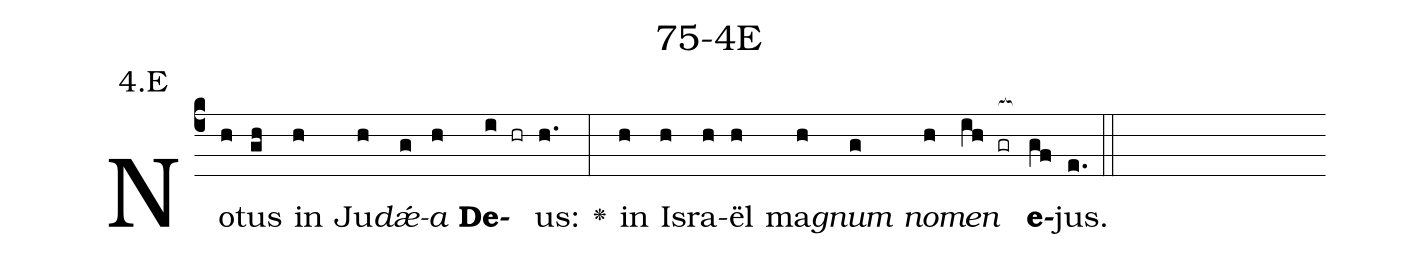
name: 75-4E;
annotation: 4.E;
%%
(c4)No(h)tus(gh) in(h) Ju(h)<i>dǽ</i>(g)<i>a</i>(h) <b>De</b>(i hr)us:(h.) <v>\greheightstar</v>(:) in(h) Is(h)ra(h)ël(h) ma(h)<i>gnum</i>(g) <i>no</i>(h)<i>men</i>(ih gr[ocb:1{]) <b>e</b>(gf[ocb:0}])jus.(e.) (::)


%E(h) u(g) o(h) u(ih) a(gf) e.(e.) (::)
